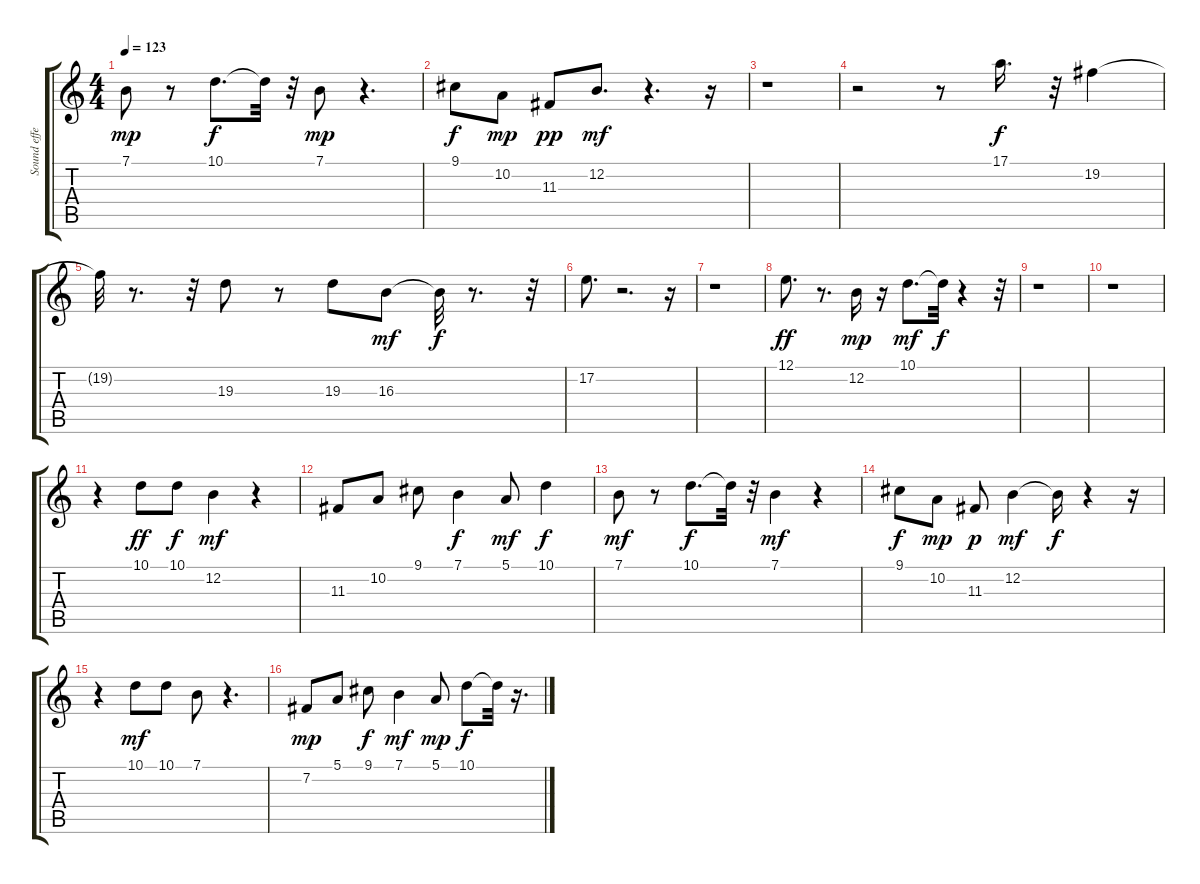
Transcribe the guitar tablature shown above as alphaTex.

\track ("Sound effects" "Sound effe") {instrument lead3calliope}
\staff {score tabs}
\tuning (E4 B3 G3 D3 A2 E2) {hide}
\ts (4 4)
\tempo 123
\clef g2
\ks c
7.1.8{dy mp} r.8 10.1.8{d dy f} 10.1{t}.32 r.32 7.1.8{dy mp} r.4{d} |
9.1.8{dy f} 10.2.8{dy mp} 11.3.8{dy pp} 12.2.8{d dy mf} r.4{d} r.16 |
r.1 |
r.2 r.8 17.1.16{d dy f} r.32 19.2.4 |
19.2{t}.32 r.8{d} r.32 19.3.8 r.8 19.3.8 16.3.8{dy mf} 16.3{t}.32{dy f} r.8{d} r.32 |
17.2.8{d} r.2{d} r.16 |
r.1 |
12.1.8{d dy ff} r.8{d} 12.2.16{dy mp} r.16 10.1.8{d dy mf} 10.1{t}.32{dy f} r.4 r.32 |
r.1 |
r.1 |
r.4 10.1.8{dy ff} 10.1.8{dy f} 12.2.4{dy mf} r.4 |
11.3.8 10.2.8 9.1.8 7.1.4{dy f} 5.1.8{dy mf} 10.1.4{dy f} |
7.1.8{dy mf} r.8 10.1.8{d dy f} 10.1{t}.32 r.32 7.1.4{dy mf} r.4 |
9.1.8{dy f} 10.2.8{dy mp} 11.3.8{dy p} 12.2.4{dy mf} 12.2{t}.16{dy f} r.4 r.16 |
r.4 10.1.8{dy mf} 10.1.8 7.1.8 r.4{d} |
7.2.8{dy mp} 5.1.8 9.1.8{dy f} 7.1.4{dy mf} 5.1.8{dy mp} 10.1.8{dy f} 10.1{t}.32 r.16{d}
